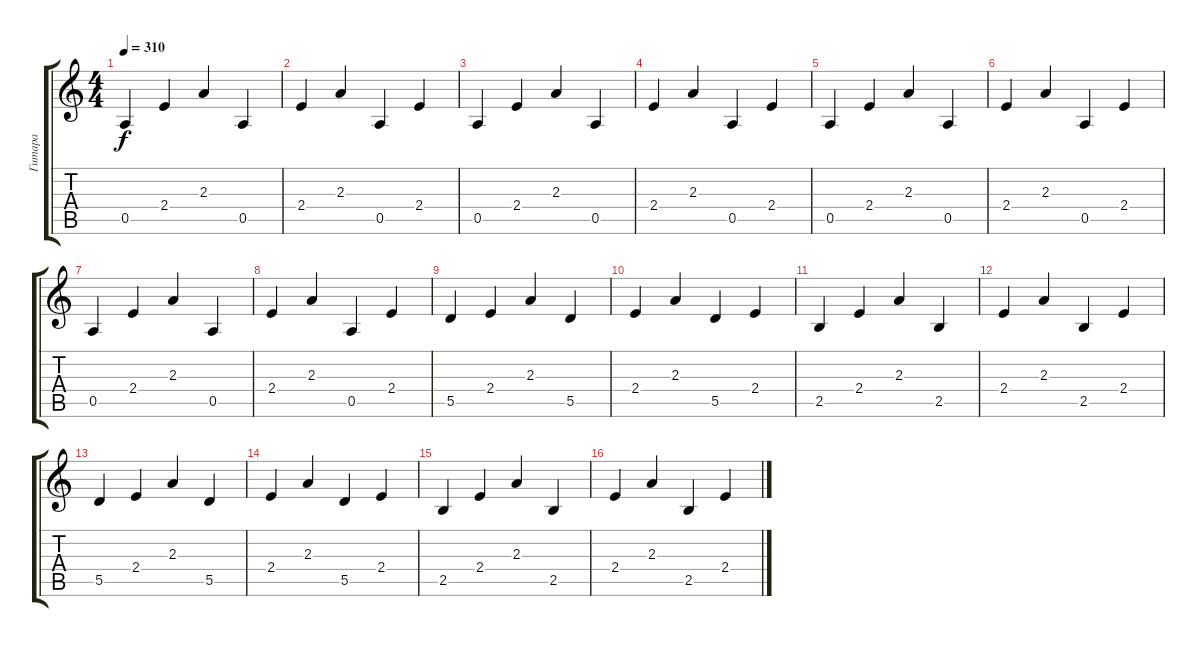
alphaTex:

\track ("Гитара" "Гитара") {instrument overdrivenguitar}
\staff {score tabs}
\tuning (E4 B3 G3 D3 A2 D2) {hide}
\ts (4 4)
\tempo 310
\clef g2
\ks c
0.5.4{dy f} 2.4.4 2.3.4 0.5.4 |
2.4.4 2.3.4 0.5.4 2.4.4 |
0.5.4 2.4.4 2.3.4 0.5.4 |
2.4.4 2.3.4 0.5.4 2.4.4 |
0.5.4 2.4.4 2.3.4 0.5.4 |
2.4.4 2.3.4 0.5.4 2.4.4 |
0.5.4 2.4.4 2.3.4 0.5.4 |
2.4.4 2.3.4 0.5.4 2.4.4 |
5.5.4 2.4.4 2.3.4 5.5.4 |
2.4.4 2.3.4 5.5.4 2.4.4 |
2.5.4 2.4.4 2.3.4 2.5.4 |
2.4.4 2.3.4 2.5.4 2.4.4 |
5.5.4 2.4.4 2.3.4 5.5.4 |
2.4.4 2.3.4 5.5.4 2.4.4 |
2.5.4 2.4.4 2.3.4 2.5.4 |
2.4.4 2.3.4 2.5.4 2.4.4
